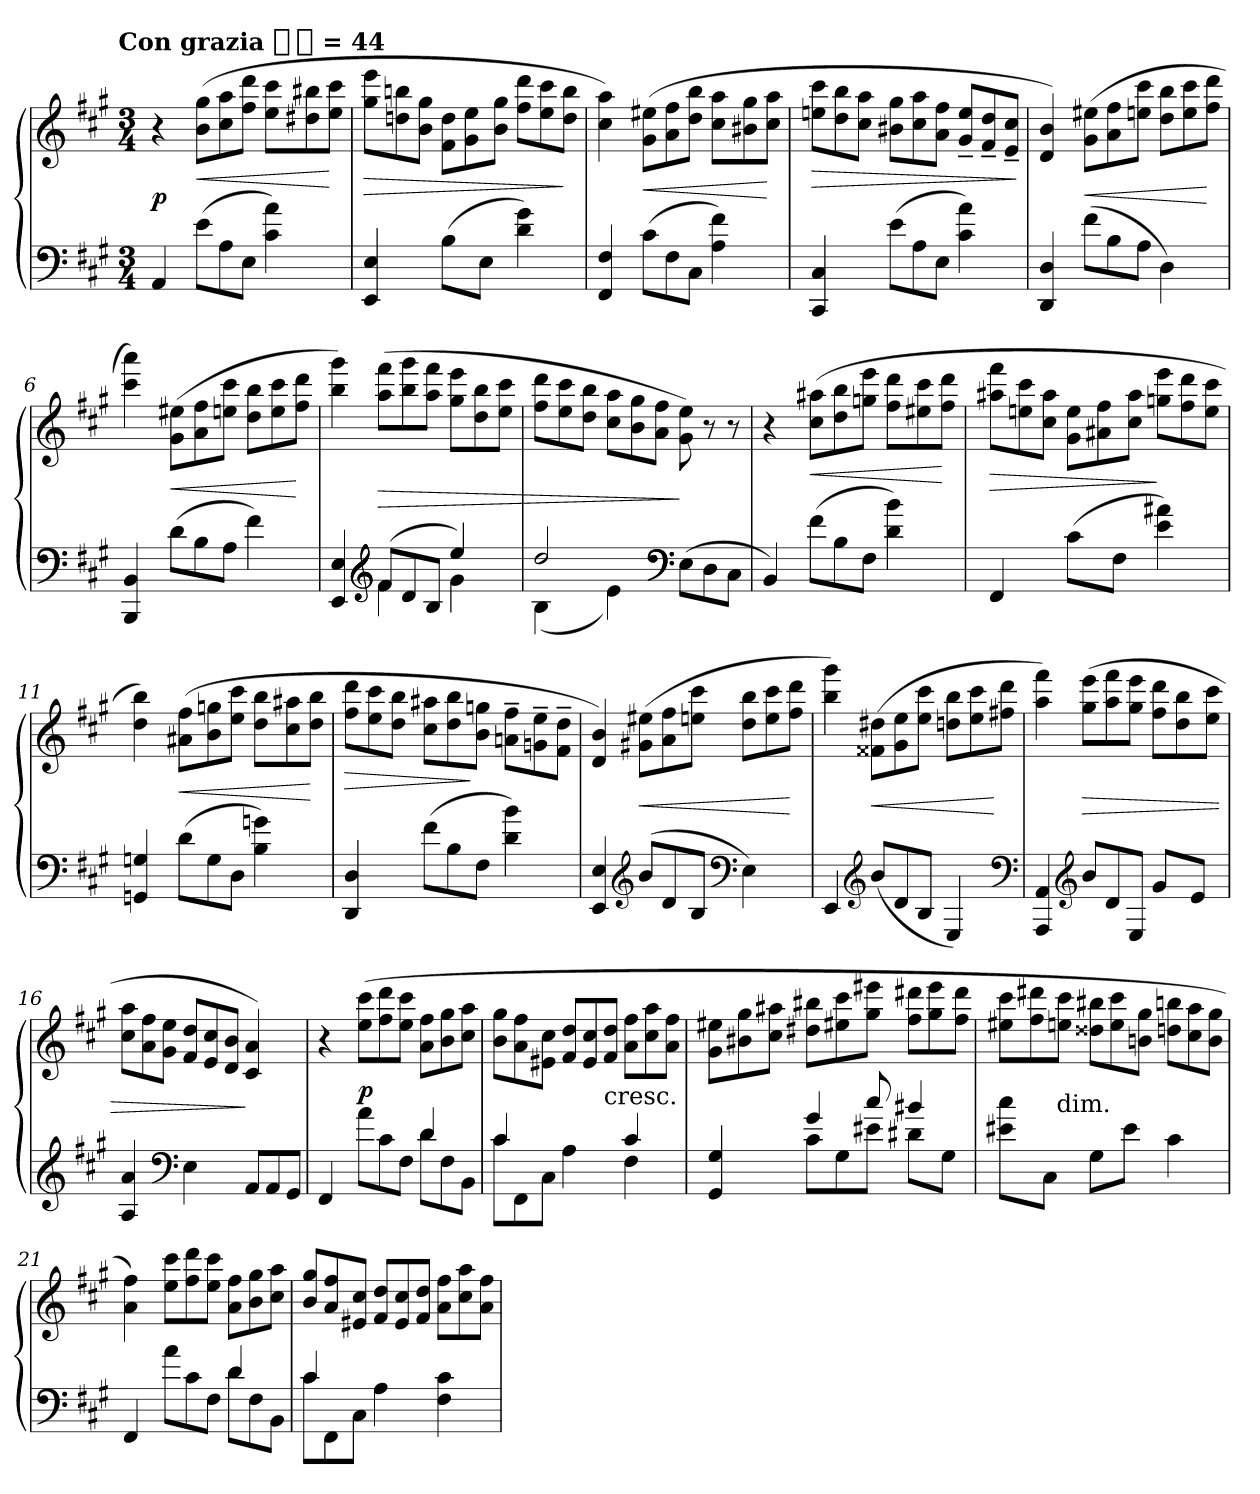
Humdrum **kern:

**kern	**kern	**dynam
*part1	*part1	*part1
*staff2	*staff1	*staff1/2
*clefF4	*clefG2	*
*k[f#c#g#]	*k[f#c#g#]	*
!!LO:TX:omd:t=Con grazia [half-dot] = 44
*M3/4	*M3/4	*
*MM132	*MM132	*
=1	=1	=1
4AA	4r	p
*Xtuplet	*Xtuplet	*
(12eL	(12b 12gg#L	<
12A	12cc# 12aa	.
12EJ	12ff# 12dddJ	.
4c# 4a)	12ee 12ccc#L	.
.	12dd#X 12bb#X	.
.	12ee 12ccc#J	[
=2	=2	=2
4EE 4E	12gg# 12eeeL	>
.	12ddn 12bbn	.
.	12b 12gg#J	.
(8BL	12f# 12ddL	.
.	12g# 12ee	.
8EJ	.	.
.	12b 12gg#J	.
4d 4g#)	12ff# 12dddL	.
.	12ee 12ccc#	.
.	12dd 12bbJ	]
=3	=3	=3
4FF# 4F#	4cc# 4aa)	.
(12c#L	(12g# 12ee#XL	<
12F#	12a 12ff#	.
12C#J	12dd 12bbJ	.
4A 4f#)	12cc# 12aaL	.
.	12b#X 12gg#	.
.	12cc# 12aaJ	[
=4	=4	=4
4CC# 4C#	12een 12ccc#L	>
.	12dd 12bb	.
.	12cc# 12aaJ	.
(12eL	12b#X 12gg#L	.
12A	12cc# 12aa	.
12EJ	12a 12ff#J	.
4c# 4a)	12g#~ 12ee~L	.
.	12f#~ 12dd~	.
.	12e~ 12cc#~J	.
.	.	]
=5	=5	=5
4DD 4D	4d 4b)	.
(12f#L	(12g# 12ee#XL	<
12B	12a 12ff#	.
12AJ	12een 12ccc#J	.
4D)	12dd 12bbL	.
.	12ee 12ccc#	.
.	12ff# 12dddJ	[
=6	=6	=6
4BBB 4BB	4ccc# 4aaa)	.
(12dL	(12g# 12ee#XL	<
12B	12a 12ff#	.
12AJ	12een 12ccc#J	.
4f#)	12dd 12bbL	.
.	12ee 12ccc#	.
.	12ff# 12dddJ	[
=7	=7	=7
*^	*	*
4ryy	4EE 4E	4bb 4ggg#)	.
*clefG2	*	*	*
(12f#L	4f#	(12aa 12fff#L	>
12d	.	12bb 12ggg#	.
12BJ	.	12aa 12fff#J	.
4ee)	4g#	12gg# 12eeeL	.
.	.	12dd 12bb	.
.	.	12ee 12ccc#J	.
=8	=8	=8	=8
2dd	(4B	12ff# 12dddL	.
.	.	12ee 12ccc#	.
.	.	12dd 12bbJ	.
.	4e)	12cc# 12aaL	.
.	.	12b 12gg#	.
.	.	12a 12ff#J	.
*clefF4	*	*	*
4ryy	(12EL	12g# 12ee)	]
.	12D	12r	.
.	12C#J	12r	.
*v	*v	*	*
=9	=9	=9
4BB)	4r	.
(12f#L	(12cc# 12aa#XL	<
12B	12dd 12bb	.
12F#J	12ggn 12eeeJ	.
4d 4b)	12ff# 12dddL	.
.	12ee#X 12ccc#	.
.	12ff# 12dddJ	[
=10	=10	=10
4FF#	12aa#X 12fff#L	>
.	12een 12ccc#	.
.	12cc# 12aa#J	.
(8c#L	12g# 12eeL	.
.	12a#X 12ff#	.
8F#J	.	.
.	12cc# 12aa#J	.
4e 4a#X)	12ggn 12eeeL	]
.	12ff# 12ddd	.
.	12ee 12ccc#J	.
=11	=11	=11
4GGn 4Gn	4dd 4bb)	.
(12dL	(12a#X 12ff#L	<
12G	12b 12ggn	.
12DJ	12ee 12ccc#J	.
4B 4gn)	12dd 12bbL	.
.	12cc# 12aa#X	.
.	12dd 12bbJ	[
=12	=12	=12
4DD 4D	12ff# 12dddL	>
.	12ee 12ccc#	.
.	12dd 12bbJ	.
(12f#L	12cc# 12aa#XL	.
12B	12dd 12bb	.
12F#J	12b 12ggnJ	]
4d 4b)	12an~ 12ff#~L	.
.	12gn~ 12ee~	.
.	12f#~ 12dd~J	.
=13	=13	=13
4EE 4E	4d 4b)	.
*clefG2	*	*
(<12bL	(12g#X 12ee#XL	<
12d	12a 12ff#	.
12BJ	12een 12ccc#J	.
*clefF4	*	*
4E)	12dd 12bbL	.
.	12ee 12ccc#	.
.	12ff# 12dddJ	[
=14	=14	=14
4EE	4bb 4ggg#)	.
*clefG2	*	*
(12bL	(12f##X 12dd#XL	<
12d	12g# 12ee	.
12BJ	12ee 12ccc#J	.
4E)	12ddn 12bbL	.
.	12ee 12ccc#	.
.	12ff#X 12dddJ	[
*clefF4	*	*
=15	=15	=15
4AAA 4AA	4aa 4fff#)	.
*clefG2	*	*
12bL	(12gg# 12eeeL	>
12d	12aa 12fff#	.
12EJ	12gg# 12eeeJ	.
8g#L	12ff# 12dddL	.
.	12dd 12bb	.
8eJ	.	.
.	12ee 12ccc#J	.
=16	=16	=16
4A 4a	12cc# 12aaL	.
.	12a 12ff#	.
.	12g# 12eeJ	.
*clefF4	*	*
4E	12f# 12ddL	.
.	12e 12cc#	.
.	12d 12bJ	.
12AAL	4c# 4a)	]
12AA	.	.
12GG#J	.	.
=17	=17	=17
*^	*	*
4ryy	4FF#	4r	.
12aL	4ryy	(12ee 12ccc#L	p
12c#	.	12ff# 12ddd	.
12F#J	.	12ee 12ccc#J	.
4d	12dL	12a 12ff#L	.
.	12F#	12b 12gg#	.
.	12BBJ	12cc# 12aaJ	.
=18	=18	=18	=18
4c#	12c#L	12b 12gg#L	.
.	12FF#	12a 12ff#	.
.	12C#J	12e#X 12cc#J	.
4ryy	4A	12f# 12ddL	.
.	.	12e# 12cc#	.
!	!	!LO:TX:c:t=cresc.	!
.	.	12f# 12ddJ	.
4c#	4F#	12a 12ff#L	.
.	.	12cc# 12aa	.
.	.	12a 12ff#J	.
=19	=19	=19	=19
4ryy	4GG# 4G#	12g# 12ee#XL	.
.	.	12b#X 12gg#	.
.	.	12cc# 12aa#XJ	.
6g#	12c#L	12dd#X 12bb#XL	.
.	12G#	12ee#X 12ccc#	.
12cc#	12e#XJ	12gg# 12eee#XJ	.
4b#X	8d#XL	12ff# 12ddd#XL	.
.	.	12gg# 12eee#	.
.	8G#J	.	.
.	.	12ff# 12ddd#J	.
*v	*v	*	*
=20	=20	=20
8e#X 8cc#L	12ee#X 12ccc#L	.
.	12ff# 12ddd#X	.
8C#J	.	.
!	!LO:TX:c:t=dim.	!
.	12een 12ccc#J	.
8G#L	12dd##X 12bb#XL	.
.	12ee 12ccc#	.
8e#J	.	.
.	12bn 12gg#J	.
4c#	12ddn 12bbnL	.
.	12cc# 12aa	.
.	12b 12gg#J	.
=21	=21	=21
*^	*	*
4ryy	4FF#	4a 4ff#)	.
12aL	4ryy	12ee 12ccc#L	.
12c#	.	12ff# 12ddd	.
12F#J	.	12ee 12ccc#J	.
4d	12dL	12a 12ff#L	.
.	12F#	12b 12gg#	.
.	12BBJ	12cc# 12aaJ	.
=22	=22	=22	=22
4c#	12c#L	12b/ 12gg#/L	.
.	12FF#	12a/ 12ff#/	.
.	12C#J	12e#X/ 12cc#/J	.
2ryy	4A	12f# 12ddL	.
.	.	12e# 12cc#	.
.	.	12f# 12ddJ	.
.	4F# 4c#	12a 12ff#L	.
.	.	12cc# 12aa	.
.	.	12a 12ff#J	.
*v	*v	*	*
=	=	=
*-	*-	*-
